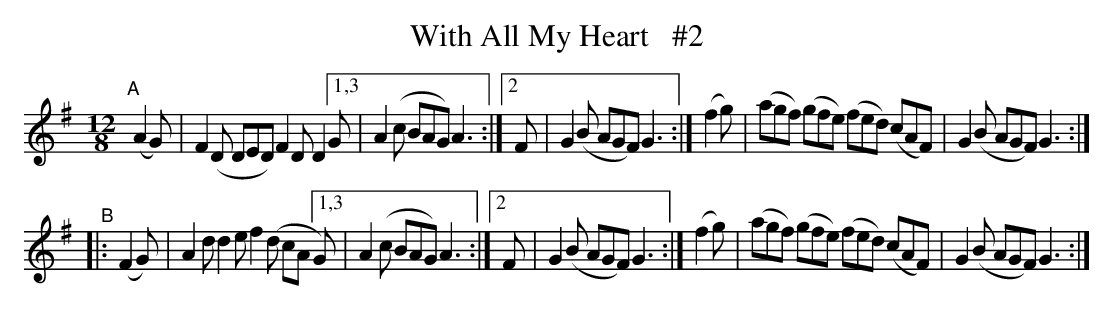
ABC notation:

X:1
T: With All My Heart   #2
M: 12/8
L: 1/8
K: G
"^A"[|] (A2G) \
| F2(D DED) F2D D2 [1,3 G | A2(c BAG) A3 :|\
[2 F | G2(B AGF) G3 :| (f2g) | (agf) (gfe) (fed) (cAF) | G2(B AGF) G3 :|
"^B"|: (F2G) \
| A2d d2e f2(d cA [1,3 G) | A2(c BAG) A3 :|\
[2 F | G2(B AGF) G3 :| (f2g) | (agf) (gfe) (fed) (cAF) | G2(B AGF) G3 :|
